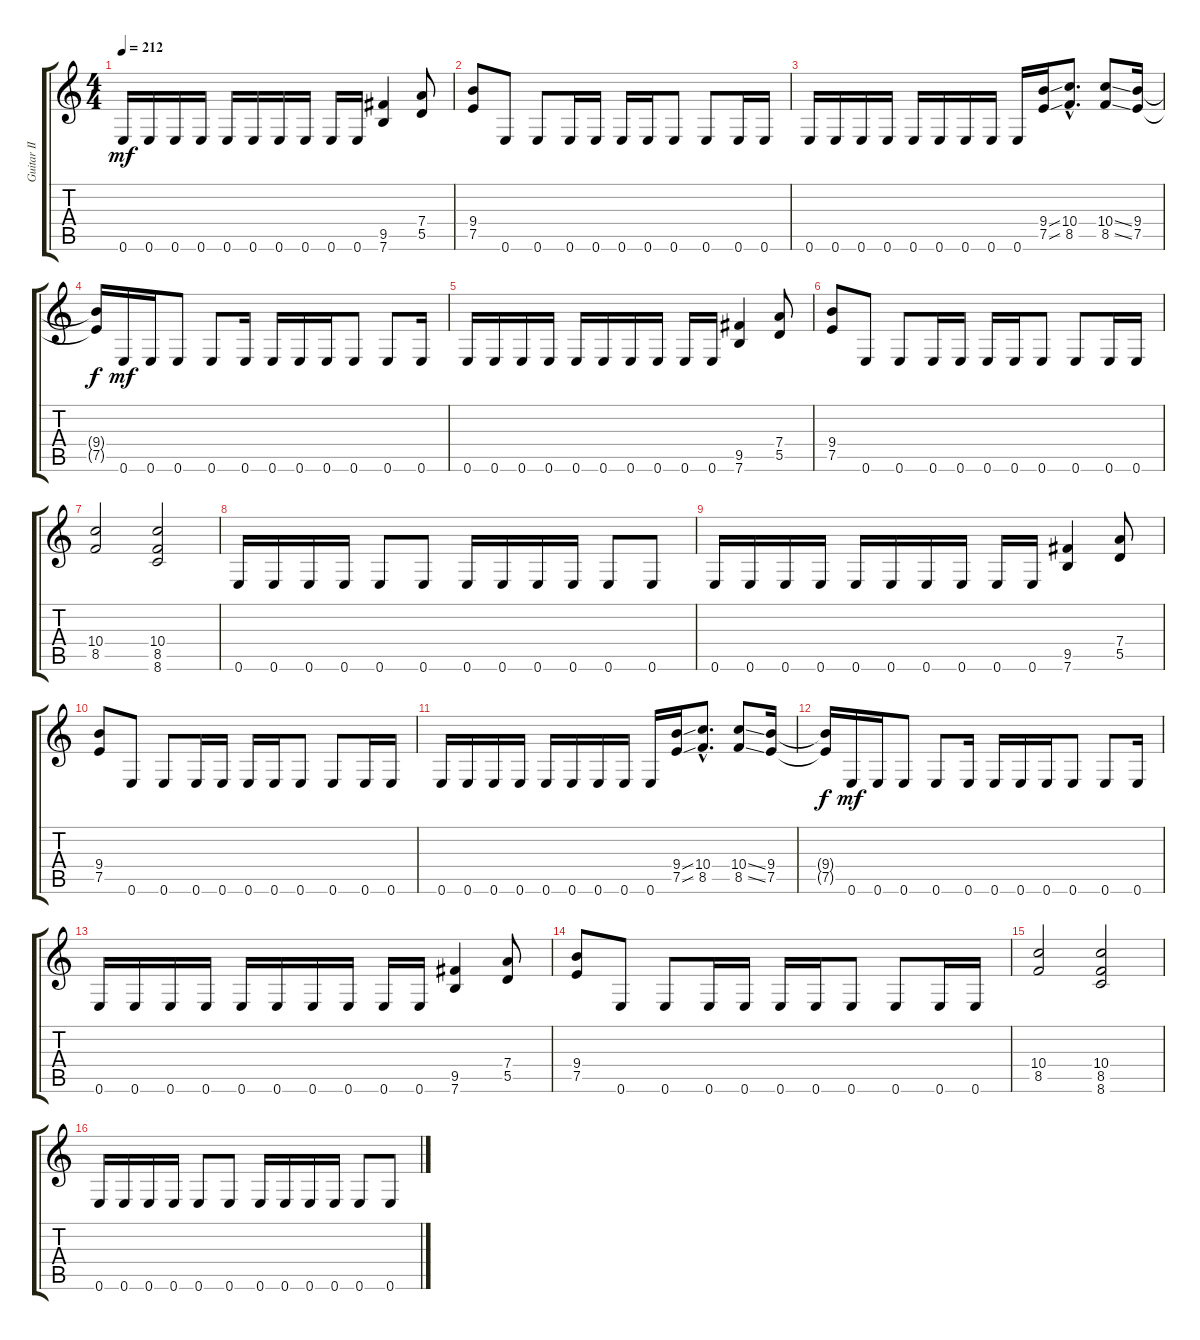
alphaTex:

\track ("Guitar II" "Guitar II") {instrument distortionguitar}
\staff {score tabs}
\tuning (E4 B3 G3 D3 A2 E2) {hide}
\ts (4 4)
\tempo 212
\clef g2
\ks c
0.6.16{dy mf} 0.6.16 0.6.16 0.6.16 0.6.16 0.6.16 0.6.16 0.6.16 0.6.16 0.6.16 (9.5 7.6).4 (7.4 5.5).8 |
(9.4 7.5).8 0.6.8 0.6.8 0.6.16 0.6.16 0.6.16 0.6.16 0.6.8 0.6.8 0.6.16 0.6.16 |
0.6.16 0.6.16 0.6.16 0.6.16 0.6.16 0.6.16 0.6.16 0.6.16 0.6.16 (9.4{ss} 7.5{ss}).16 (10.4{hac} 8.5{hac}).8{d} (10.4{ss} 8.5{ss}).8 (9.4 7.5).16 |
(9.4{t} 7.5{t}).16{dy f} 0.6.16{dy mf} 0.6.16 0.6.8 0.6.8 0.6.16 0.6.16 0.6.16 0.6.16 0.6.8 0.6.8 0.6.16 |
0.6.16 0.6.16 0.6.16 0.6.16 0.6.16 0.6.16 0.6.16 0.6.16 0.6.16 0.6.16 (9.5 7.6).4 (7.4 5.5).8 |
(9.4 7.5).8 0.6.8 0.6.8 0.6.16 0.6.16 0.6.16 0.6.16 0.6.8 0.6.8 0.6.16 0.6.16 |
(10.4 8.5).2 (10.4 8.5 8.6).2 |
0.6.16 0.6.16 0.6.16 0.6.16 0.6.8 0.6.8 0.6.16 0.6.16 0.6.16 0.6.16 0.6.8 0.6.8 |
0.6.16 0.6.16 0.6.16 0.6.16 0.6.16 0.6.16 0.6.16 0.6.16 0.6.16 0.6.16 (9.5 7.6).4 (7.4 5.5).8 |
(9.4 7.5).8 0.6.8 0.6.8 0.6.16 0.6.16 0.6.16 0.6.16 0.6.8 0.6.8 0.6.16 0.6.16 |
0.6.16 0.6.16 0.6.16 0.6.16 0.6.16 0.6.16 0.6.16 0.6.16 0.6.16 (9.4{ss} 7.5{ss}).16 (10.4{hac} 8.5{hac}).8{d} (10.4{ss} 8.5{ss}).8 (9.4 7.5).16 |
(9.4{t} 7.5{t}).16{dy f} 0.6.16{dy mf} 0.6.16 0.6.8 0.6.8 0.6.16 0.6.16 0.6.16 0.6.16 0.6.8 0.6.8 0.6.16 |
0.6.16 0.6.16 0.6.16 0.6.16 0.6.16 0.6.16 0.6.16 0.6.16 0.6.16 0.6.16 (9.5 7.6).4 (7.4 5.5).8 |
(9.4 7.5).8 0.6.8 0.6.8 0.6.16 0.6.16 0.6.16 0.6.16 0.6.8 0.6.8 0.6.16 0.6.16 |
(10.4 8.5).2 (10.4 8.5 8.6).2 |
0.6.16 0.6.16 0.6.16 0.6.16 0.6.8 0.6.8 0.6.16 0.6.16 0.6.16 0.6.16 0.6.8 0.6.8
